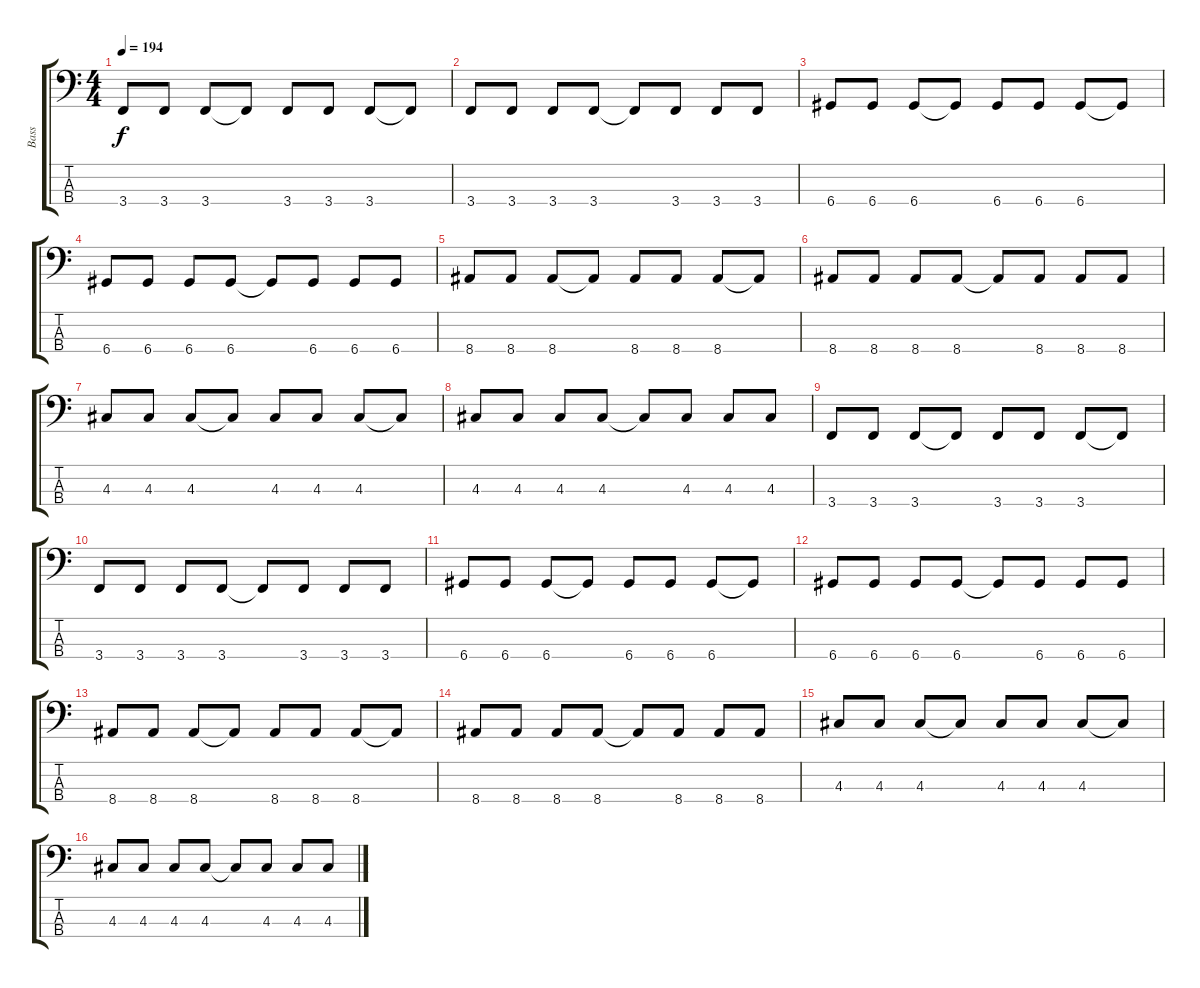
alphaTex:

\track ("Bass" "Bass") {instrument electricbassfinger}
\staff {score tabs}
\tuning (G2 D2 A1 D1) {hide}
\ts (4 4)
\tempo 194
\clef f4
\ks c
3.4.8{dy f} 3.4.8 3.4.8 3.4{t}.8 3.4.8 3.4.8 3.4.8 3.4{t}.8 |
3.4.8 3.4.8 3.4.8 3.4.8 3.4{t}.8 3.4.8 3.4.8 3.4.8 |
6.4.8 6.4.8 6.4.8 6.4{t}.8 6.4.8 6.4.8 6.4.8 6.4{t}.8 |
6.4.8 6.4.8 6.4.8 6.4.8 6.4{t}.8 6.4.8 6.4.8 6.4.8 |
8.4.8 8.4.8 8.4.8 8.4{t}.8 8.4.8 8.4.8 8.4.8 8.4{t}.8 |
8.4.8 8.4.8 8.4.8 8.4.8 8.4{t}.8 8.4.8 8.4.8 8.4.8 |
4.3.8 4.3.8 4.3.8 4.3{t}.8 4.3.8 4.3.8 4.3.8 4.3{t}.8 |
4.3.8 4.3.8 4.3.8 4.3.8 4.3{t}.8 4.3.8 4.3.8 4.3.8 |
3.4.8 3.4.8 3.4.8 3.4{t}.8 3.4.8 3.4.8 3.4.8 3.4{t}.8 |
3.4.8 3.4.8 3.4.8 3.4.8 3.4{t}.8 3.4.8 3.4.8 3.4.8 |
6.4.8 6.4.8 6.4.8 6.4{t}.8 6.4.8 6.4.8 6.4.8 6.4{t}.8 |
6.4.8 6.4.8 6.4.8 6.4.8 6.4{t}.8 6.4.8 6.4.8 6.4.8 |
8.4.8 8.4.8 8.4.8 8.4{t}.8 8.4.8 8.4.8 8.4.8 8.4{t}.8 |
8.4.8 8.4.8 8.4.8 8.4.8 8.4{t}.8 8.4.8 8.4.8 8.4.8 |
4.3.8 4.3.8 4.3.8 4.3{t}.8 4.3.8 4.3.8 4.3.8 4.3{t}.8 |
4.3.8 4.3.8 4.3.8 4.3.8 4.3{t}.8 4.3.8 4.3.8 4.3.8
